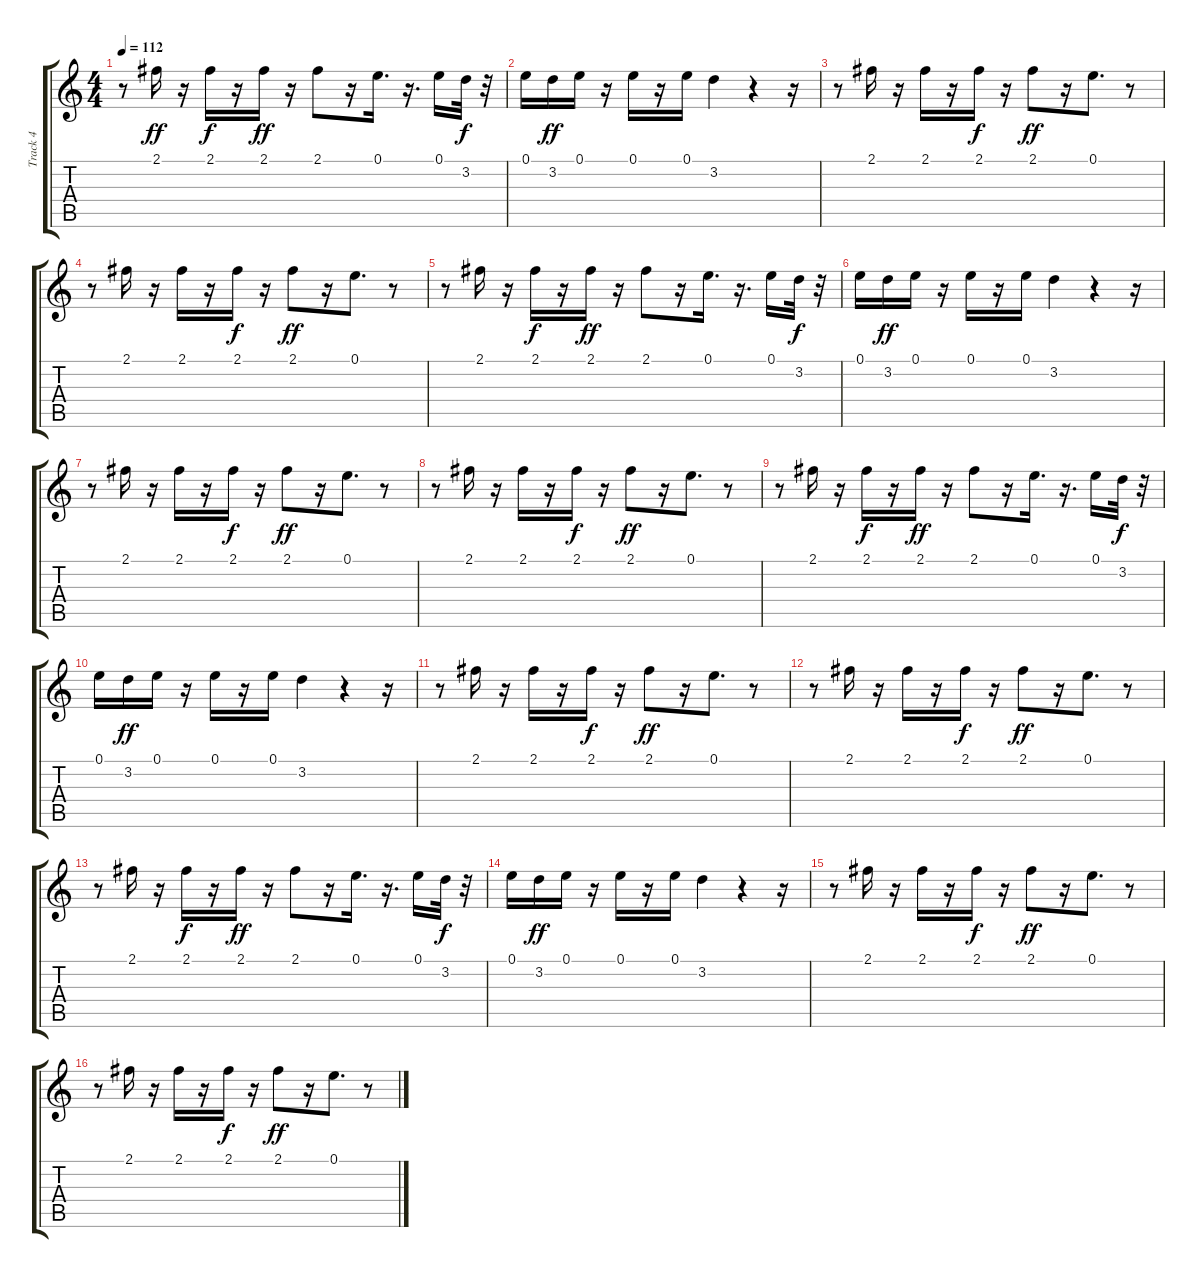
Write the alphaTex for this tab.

\track ("Track 4" "Track 4") {instrument electricguitarjazz}
\staff {score tabs}
\tuning (E4 B3 G3 D3 A2 E2) {hide}
\ts (4 4)
\tempo 112
\clef g2
\ks c
r.8{dy ff} 2.1.16 r.16 2.1.16{dy f} r.16 2.1.16{dy ff} r.16 2.1.8 r.16 0.1.16{d} r.16{d} 0.1.16 3.2.32{dy f} r.32 |
0.1.16 3.2.16{dy ff} 0.1.16 r.16 0.1.16 r.16 0.1.16 3.2.4 r.4 r.16 |
r.8 2.1.16 r.16 2.1.16 r.16 2.1.16{dy f} r.16 2.1.8{dy ff} r.16 0.1.8{d} r.8 |
r.8 2.1.16 r.16 2.1.16 r.16 2.1.16{dy f} r.16 2.1.8{dy ff} r.16 0.1.8{d} r.8 |
r.8 2.1.16 r.16 2.1.16{dy f} r.16 2.1.16{dy ff} r.16 2.1.8 r.16 0.1.16{d} r.16{d} 0.1.16 3.2.32{dy f} r.32 |
0.1.16 3.2.16{dy ff} 0.1.16 r.16 0.1.16 r.16 0.1.16 3.2.4 r.4 r.16 |
r.8 2.1.16 r.16 2.1.16 r.16 2.1.16{dy f} r.16 2.1.8{dy ff} r.16 0.1.8{d} r.8 |
r.8 2.1.16 r.16 2.1.16 r.16 2.1.16{dy f} r.16 2.1.8{dy ff} r.16 0.1.8{d} r.8 |
r.8 2.1.16 r.16 2.1.16{dy f} r.16 2.1.16{dy ff} r.16 2.1.8 r.16 0.1.16{d} r.16{d} 0.1.16 3.2.32{dy f} r.32 |
0.1.16 3.2.16{dy ff} 0.1.16 r.16 0.1.16 r.16 0.1.16 3.2.4 r.4 r.16 |
r.8 2.1.16 r.16 2.1.16 r.16 2.1.16{dy f} r.16 2.1.8{dy ff} r.16 0.1.8{d} r.8 |
r.8 2.1.16 r.16 2.1.16 r.16 2.1.16{dy f} r.16 2.1.8{dy ff} r.16 0.1.8{d} r.8 |
r.8 2.1.16 r.16 2.1.16{dy f} r.16 2.1.16{dy ff} r.16 2.1.8 r.16 0.1.16{d} r.16{d} 0.1.16 3.2.32{dy f} r.32 |
0.1.16 3.2.16{dy ff} 0.1.16 r.16 0.1.16 r.16 0.1.16 3.2.4 r.4 r.16 |
r.8 2.1.16 r.16 2.1.16 r.16 2.1.16{dy f} r.16 2.1.8{dy ff} r.16 0.1.8{d} r.8 |
r.8 2.1.16 r.16 2.1.16 r.16 2.1.16{dy f} r.16 2.1.8{dy ff} r.16 0.1.8{d} r.8
